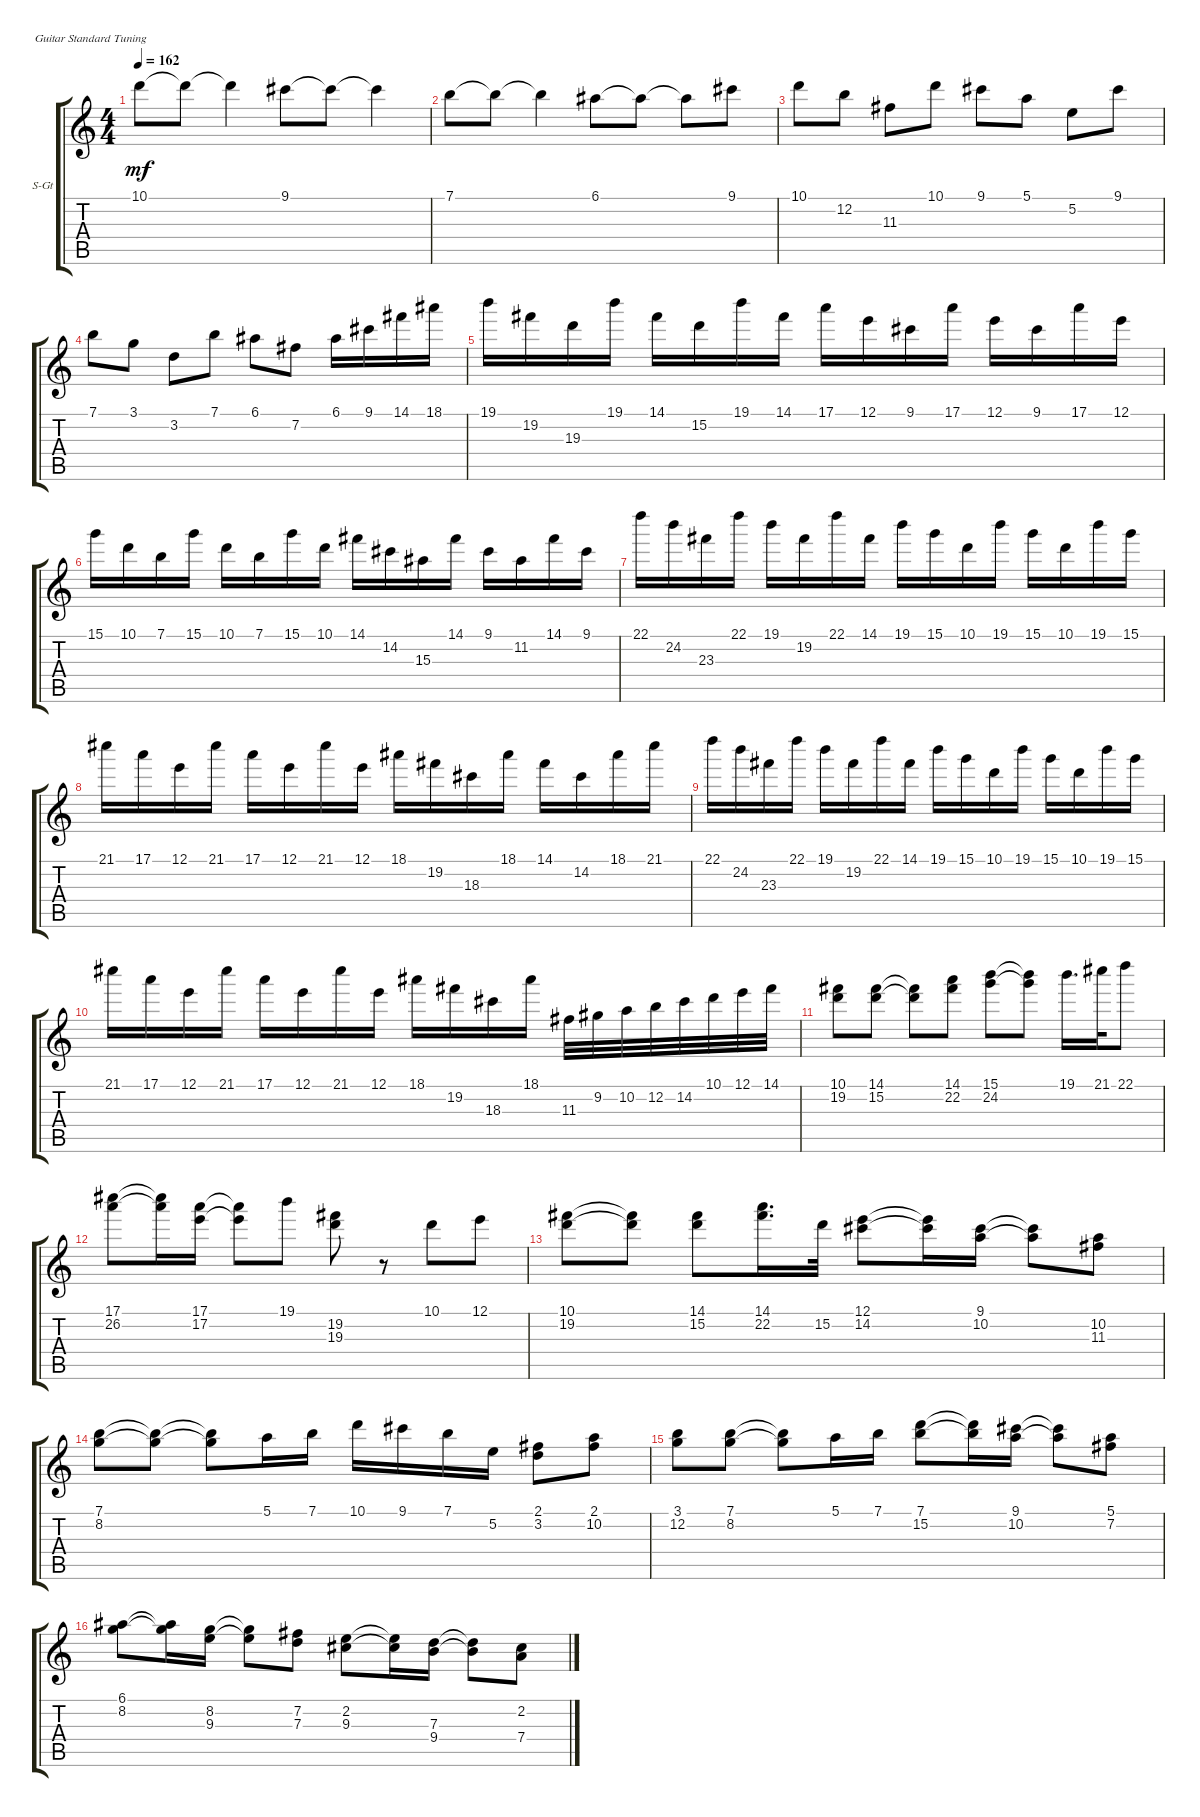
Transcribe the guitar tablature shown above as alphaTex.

\defaultSystemsLayout 4
\bracketExtendMode groupsimilarinstruments
\firstSystemTrackNameOrientation horizontal
\otherSystemsTrackNameOrientation horizontal
\track ("Steel Guitar" "S-Gt") {instrument acousticguitarsteel}
\staff {score tabs}
\tuning (E4 B3 G3 D3 A2 E2)
\ts (4 4)
\tempo 162
\clef g2
\ks c
10.1.8{dy mf instrument acousticguitarsteel} 10.1{t}.8 10.1{t}.4 9.1.8 9.1{t}.8 9.1{t}.4 |
7.1.8 7.1{t}.8 7.1{t}.4 6.1.8 6.1{t}.8 6.1{t}.8 9.1.8 |
10.1.8 12.2.8 11.3.8 10.1.8 9.1.8 5.1.8 5.2.8 9.1.8 |
\scale
0.477891 7.1.8 3.1.8 3.2.8 7.1.8 6.1.8 7.2.8 6.1.16 9.1.16 14.1.16 18.1.16 |
\scale
0.522108 19.1.16 19.2.16 19.3.16 19.1.16 14.1.16 15.2.16 19.1.16 14.1.16 17.1.16 12.1.16 9.1.16 17.1.16 12.1.16 9.1.16 17.1.16 12.1.16 |
15.1.16 10.1.16 7.1.16 15.1.16 10.1.16 7.1.16 15.1.16 10.1.16 14.1.16 14.2.16 15.3.16 14.1.16 9.1.16 11.2.16 14.1.16 9.1.16 |
22.1.16 24.2.16 23.3.16 22.1.16 19.1.16 19.2.16 22.1.16 14.1.16 19.1.16 15.1.16 10.1.16 19.1.16 15.1.16 10.1.16 19.1.16 15.1.16 |
21.1.16 17.1.16 12.1.16 21.1.16 17.1.16 12.1.16 21.1.16 12.1.16 18.1.16 19.2.16 18.3.16 18.1.16 14.1.16 14.2.16 18.1.16 21.1.16 |
22.1.16 24.2.16 23.3.16 22.1.16 19.1.16 19.2.16 22.1.16 14.1.16 19.1.16 15.1.16 10.1.16 19.1.16 15.1.16 10.1.16 19.1.16 15.1.16 |
21.1.16 17.1.16 12.1.16 21.1.16 17.1.16 12.1.16 21.1.16 12.1.16 18.1.16 19.2.16 18.3.16 18.1.16 11.3.32 9.2.32 10.2.32 12.2.32 14.2.32 10.1.32 12.1.32 14.1.32 |
(19.2 10.1).8 (15.2 14.1).8 (15.2{t} 14.1{t}).8 (22.2 14.1).8 (24.2 15.1).8 (24.2{t} 15.1{t}).8 19.1.16{d} 21.1.32 22.1.8 |
(26.2 17.1).8 (26.2{t} 17.1{t}).16 (17.2 17.1).16 (17.2{t} 17.1{t}).8 19.1.8 (19.3 19.2).8 r.8 10.1.8 12.1.8 |
(19.2 10.1).8 (19.2{t} 10.1{t}).8 (15.2 14.1).8 (22.2 14.1).16{d} 15.2.32 (14.2 12.1).8 (14.2{t} 12.1{t}).16 (10.2 9.1).16 (10.2{t} 9.1{t}).8 (11.3 10.2).8 |
(8.2 7.1).8 (8.2{t} 7.1{t}).8 (8.2{t} 7.1{t}).8 5.1.16 7.1.16 10.1.16 9.1.16 7.1.16 5.2.16 (3.2 2.1).8 (10.2 2.1).8 |
(12.2 3.1).8 (8.2 7.1).8 (8.2{t} 7.1{t}).8 5.1.16 7.1.16 (15.2 7.1).8 (15.2{t} 7.1{t}).16 (10.2 9.1).16 (10.2{t} 9.1{t}).8 (7.2 5.1).8 |
(8.2 6.1).8 (8.2{t} 6.1{t}).16 (9.3 8.2).16 (9.3{t} 8.2{t}).8 (7.3 7.2).8 (9.3 2.2).8 (9.3{t} 2.2{t}).16 (9.4 7.3).16 (9.4{t} 7.3{t}).8 (7.4 2.2).8
